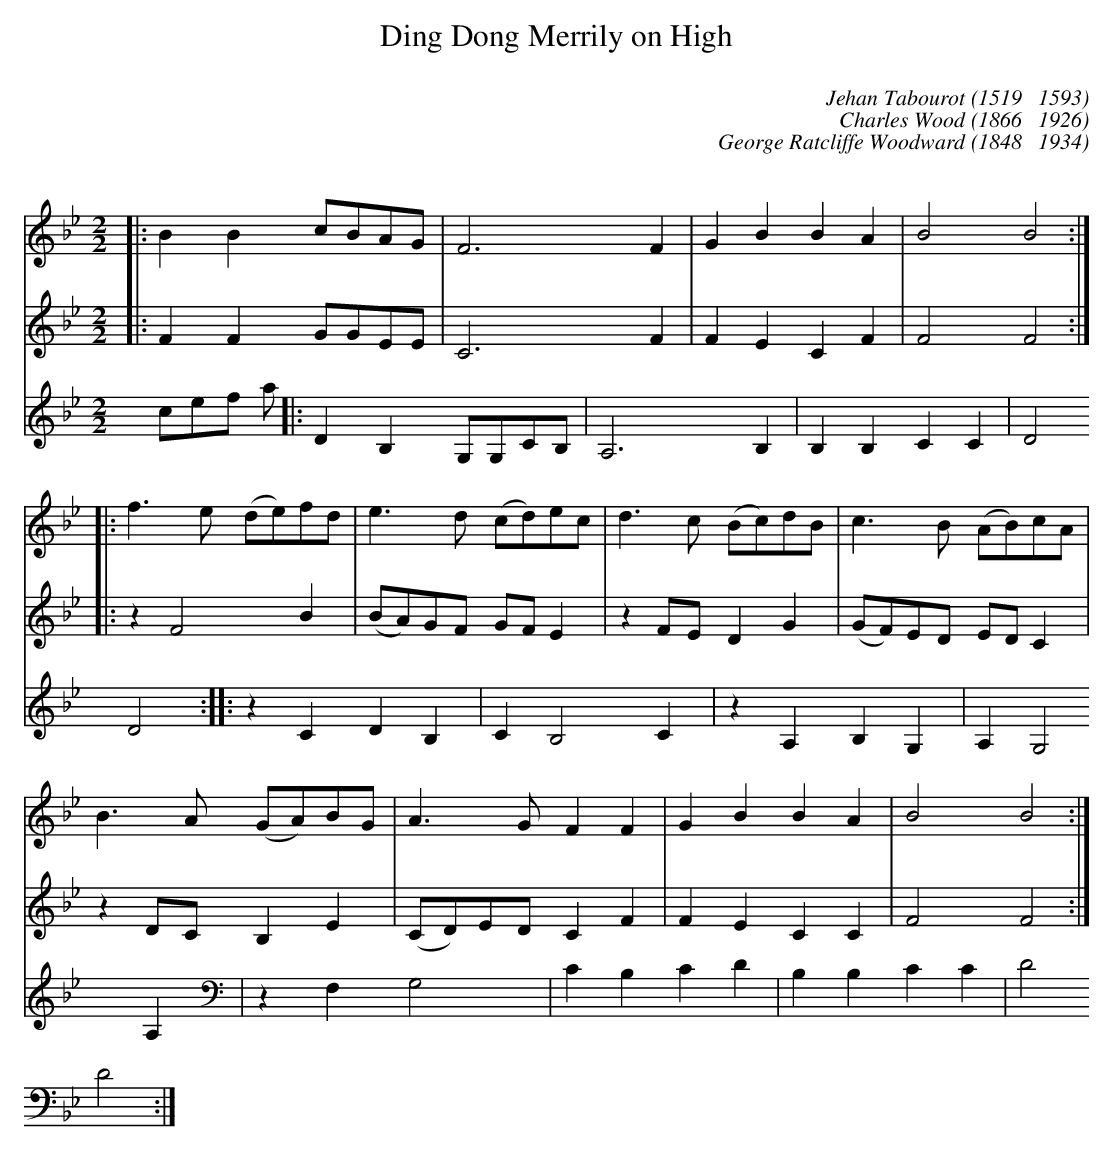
X:1
C:
T:Ding Dong Merrily on High
C:Jehan Tabourot (1519   1593)
C:Charles Wood (1866   1926)
C:George Ratcliffe Woodward (1848   1934)
C:
M:2/2
L:1/8
K:Bbmaj
V:1
|: B2B2 cBAG | F6F2 | G2B2 B2A2 | B4 B4 :|
|: f2>e2 (de)fd | e2>d2 (cd)ec | d2>c2 (Bc)dB | c2>B2 (AB)cA |
B2>A2 (GA)BG | A2>G2 F2F2 | G2B2 B2A2 | B4 B4 :|
V:2
|: F2F2 GGEE | C6F2 | F2E2 C2F2 | F4F4 :|
|: z2F4B2 | (BA)GF GFE2 | z2FE D2G2 | (GF)ED EDC2 |
z2DC B,2E2 | (CD)ED C2F2 | F2E2 C2C2 | F4 F4 :|
V:3
clef alto
|: D2B,2 G,G,CB, | A,6B,2  | B,2B,2 C2C2 | D4D4 :|
|: z2C2 D2B,2 | C2B,4C2 | z2A,2 B,2G,2 | A,2G,4A,2 |
z2F,2 G,4 | C2B,2 C2D2 | B,2B,2 C2C2 | D4 D4 :|
